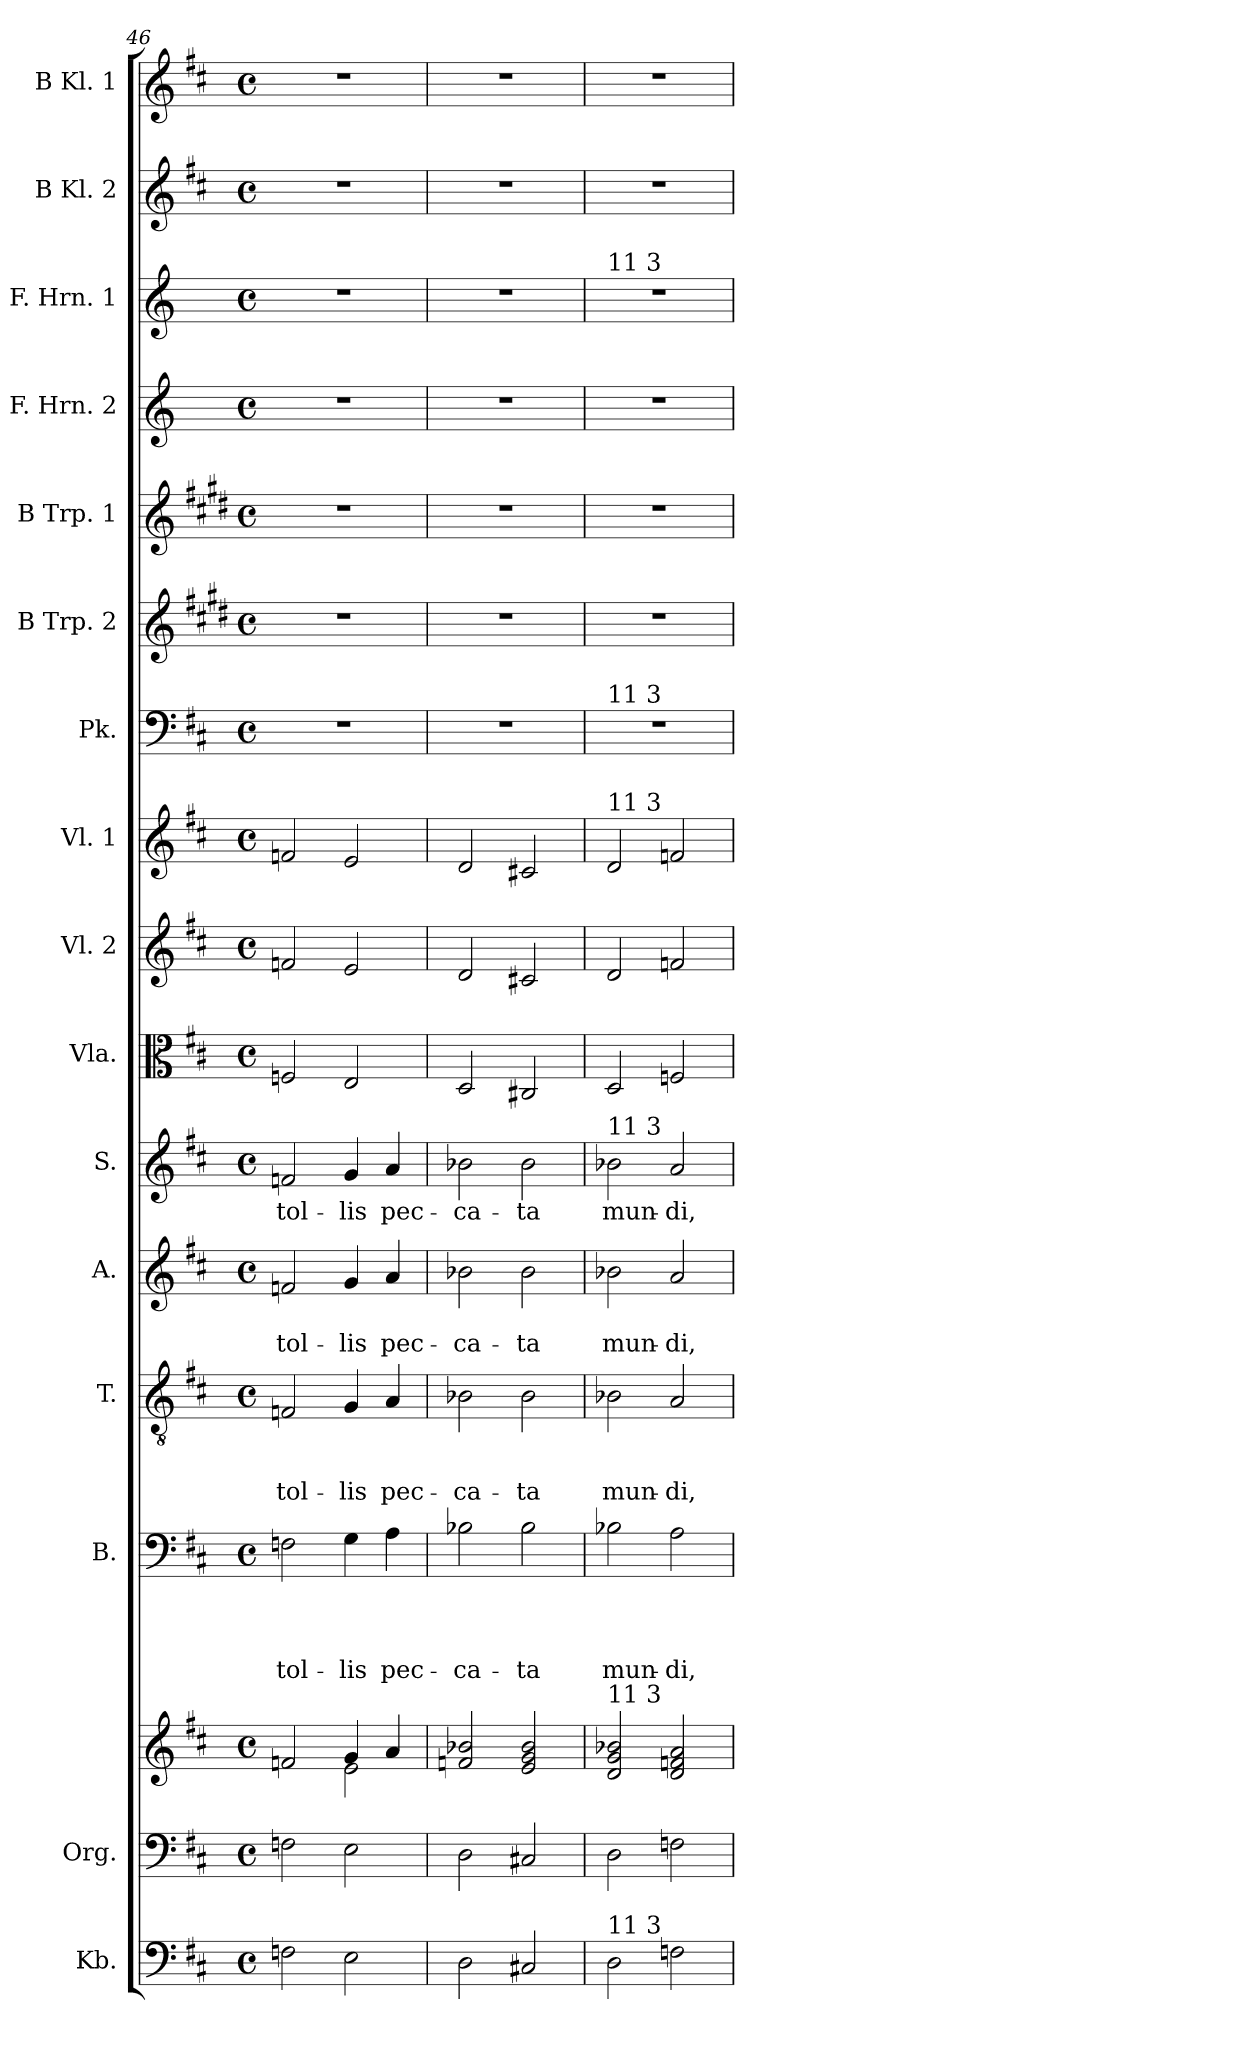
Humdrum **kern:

**kern	**kern	**kern	**kern	**text	**text	**text	**text	**kern	**text	**text	**text	**kern	**text	**text	**kern	**text	**kern	**kern	**kern	**kern	**kern	**kern	**kern	**kern	**kern	**kern
*part16	*part15	*part15	*part14	*part14	*part14	*part14	*part14	*part13	*part13	*part13	*part13	*part12	*part12	*part12	*part11	*part11	*part10	*part9	*part8	*part7	*part6	*part5	*part4	*part3	*part2	*part1
*staff17	*staff16	*staff15	*staff14	*staff14	*staff14	*staff14	*staff14	*staff13	*staff13	*staff13	*staff13	*staff12	*staff12	*staff12	*staff11	*staff11	*staff10	*staff9	*staff8	*staff7	*staff6	*staff5	*staff4	*staff3	*staff2	*staff1
*I"Kb.	*I"Org.	*	*I"B.	*	*	*	*	*I"T.	*	*	*	*I"A.	*	*	*I"S.	*	*I"Vla.	*I"Vl. 2	*I"Vl. 1	*I"Pk.	*I"B Trp. 2	*I"B Trp. 1	*I"F. Hrn. 2	*I"F. Hrn. 1	*I"B Kl. 2	*I"B Kl. 1
*I'Kb.	*	*	*I'B.	*	*	*	*	*I'T.	*	*	*	*I'A.	*	*	*I'S.	*	*I'Vla.	*I'Vl. 2	*I'Vl. 1	*I'Pk.	*I'B Trp. 2	*I'B Trp. 1	*I'F. Hrn. 2	*I'F. Hrn. 1	*I'B Kl. 2	*I'B Kl. 1
*clefF4	*clefF4	*clefG2	*clefF4	*	*	*	*	*clefGv2	*	*	*	*clefG2	*	*	*clefG2	*	*clefC3	*clefG2	*clefG2	*clefF4	*clefG2	*clefG2	*clefG2	*clefG2	*clefG2	*clefG2
*	*	*	*	*	*	*	*	*	*	*	*	*	*	*	*	*	*	*	*	*	*ITrd1c2	*ITrd1c2	*ITrd-1c-2	*ITrd-1c-2	*	*
*k[f#c#]	*k[f#c#]	*k[f#c#]	*k[f#c#]	*	*	*	*	*k[f#c#]	*	*	*	*k[f#c#]	*	*	*k[f#c#]	*	*k[f#c#]	*k[f#c#]	*k[f#c#]	*k[f#c#]	*k[f#c#]	*k[f#c#]	*k[f#c#]	*k[f#c#]	*k[f#c#]	*k[f#c#]
*D:	*D:	*D:	*D:	*	*	*	*	*D:	*	*	*	*D:	*	*	*D:	*	*D:	*D:	*D:	*D:	*D:	*D:	*D:	*D:	*D:	*D:
*M4/4	*M4/4	*M4/4	*M4/4	*	*	*	*	*M4/4	*	*	*	*M4/4	*	*	*M4/4	*	*M4/4	*M4/4	*M4/4	*M4/4	*M4/4	*M4/4	*M4/4	*M4/4	*M4/4	*M4/4
*met(c)	*met(c)	*met(c)	*met(c)	*	*	*	*	*met(c)	*	*	*	*met(c)	*	*	*met(c)	*	*met(c)	*met(c)	*met(c)	*met(c)	*met(c)	*met(c)	*met(c)	*met(c)	*met(c)	*met(c)
=46	=46	=46	=46	=46	=46	=46	=46	=46	=46	=46	=46	=46	=46	=46	=46	=46	=46	=46	=46	=46	=46	=46	=46	=46	=46	=46
*	*	*^	*	*	*	*	*	*	*	*	*	*	*	*	*	*	*	*	*	*	*	*	*	*	*	*
!	!	!	!	!	!	!	!	!LO:LY:b	!	!	!	!LO:LY:b	!	!	!LO:LY:b	!	!LO:LY:b	!	!	!	!	!	!	!	!	!	!
2Fn\	2Fn\	2fn/	2ryy	2Fn\	.	.	.	tol-	2Fn/	.	.	tol-	2fn/	.	tol-	2fn/	tol-	2Fn/	2fn/	2fn/	1r	1r	1r	1r	1r	1r	1r
!	!	!	!	!	!	!	!	!LO:LY:b	!	!	!	!LO:LY:b	!	!	!LO:LY:b	!	!LO:LY:b	!	!	!	!	!	!	!	!	!	!
2E\	2E\	4g/	2e\	4G\	.	.	.	-lis	4G/	.	.	-lis	4g/	.	-lis	4g/	-lis	2E/	2e/	2e/	.	.	.	.	.	.	.
!	!	!	!	!	!	!	!	!LO:LY:b	!	!	!	!LO:LY:b	!	!	!LO:LY:b	!	!LO:LY:b	!	!	!	!	!	!	!	!	!	!
.	.	4a/	.	4A\	.	.	.	pec-	4A/	.	.	pec-	4a/	.	pec-	4a/	pec-	.	.	.	.	.	.	.	.	.	.
*	*	*v	*v	*	*	*	*	*	*	*	*	*	*	*	*	*	*	*	*	*	*	*	*	*	*	*	*
=47	=47	=47	=47	=47	=47	=47	=47	=47	=47	=47	=47	=47	=47	=47	=47	=47	=47	=47	=47	=47	=47	=47	=47	=47	=47	=47
!	!	!	!	!	!	!	!LO:LY:b	!	!	!	!LO:LY:b	!	!	!LO:LY:b	!	!LO:LY:b	!	!	!	!	!	!	!	!	!	!
2D\	2D\	2fn/ 2b-X/	2B-X\	.	.	.	-ca-	2B-X\	.	.	-ca-	2b-X\	.	-ca-	2b-X\	-ca-	2D/	2d/	2d/	1r	1r	1r	1r	1r	1r	1r
!	!	!	!	!	!	!	!LO:LY:b	!	!	!	!LO:LY:b	!	!	!LO:LY:b	!	!LO:LY:b	!	!	!	!	!	!	!	!	!	!
2C#X/	2C#X/	2e/ 2g/ 2b-/	2B-\	.	.	.	-ta	2B-\	.	.	-ta	2b-\	.	-ta	2b-\	-ta	2C#X/	2c#X/	2c#X/	.	.	.	.	.	.	.
!!LO:PB:g=z
=48	=48	=48	=48	=48	=48	=48	=48	=48	=48	=48	=48	=48	=48	=48	=48	=48	=48	=48	=48	=48	=48	=48	=48	=48	=48	=48
!	!	!	!	!	!	!	!	!	!	!	!	!	!	!	!	!	!	!	!	!	!	!	!	!LO:TX:a:t=11 3	!	!
!	!	!	!	!	!	!	!	!	!	!	!	!	!	!	!	!	!	!	!	!LO:TX:a:t=11 3	!	!	!	!	!	!
!	!	!	!	!	!	!	!	!	!	!	!	!	!	!	!	!	!	!	!LO:TX:a:t=11 3	!	!	!	!	!	!	!
!	!	!	!	!	!	!	!	!	!	!	!	!	!	!	!LO:TX:a:t=11 3	!	!	!	!	!	!	!	!	!	!	!
!	!	!LO:TX:a:t=11 3	!	!	!	!	!	!	!	!	!	!	!	!	!	!	!	!	!	!	!	!	!	!	!	!
!LO:TX:a:t=11 3	!	!	!	!	!	!	!	!	!	!	!	!	!	!	!	!	!	!	!	!	!	!	!	!	!	!
!	!	!	!	!	!	!	!LO:LY:b	!	!	!	!LO:LY:b	!	!	!LO:LY:b	!	!LO:LY:b	!	!	!	!	!	!	!	!	!	!
2D\	2D\	2d/ 2g/ 2b-X/	2B-X\	.	.	.	mun-	2B-X\	.	.	mun-	2b-X\	.	mun-	2b-X\	mun-	2D/	2d/	2d/	1r	1r	1r	1r	1r	1r	1r
!	!	!	!	!	!	!	!LO:LY:b	!	!	!	!LO:LY:b	!	!	!LO:LY:b	!	!LO:LY:b	!	!	!	!	!	!	!	!	!	!
2Fn\	2Fn\	2d/ 2fn/ 2a/	2A\	.	.	.	-di,	2A/	.	.	-di,	2a/	.	-di,	2a/	-di,	2Fn/	2fn/	2fn/	.	.	.	.	.	.	.
=	=	=	=	=	=	=	=	=	=	=	=	=	=	=	=	=	=	=	=	=	=	=	=	=	=	=
*-	*-	*-	*-	*-	*-	*-	*-	*-	*-	*-	*-	*-	*-	*-	*-	*-	*-	*-	*-	*-	*-	*-	*-	*-	*-	*-
